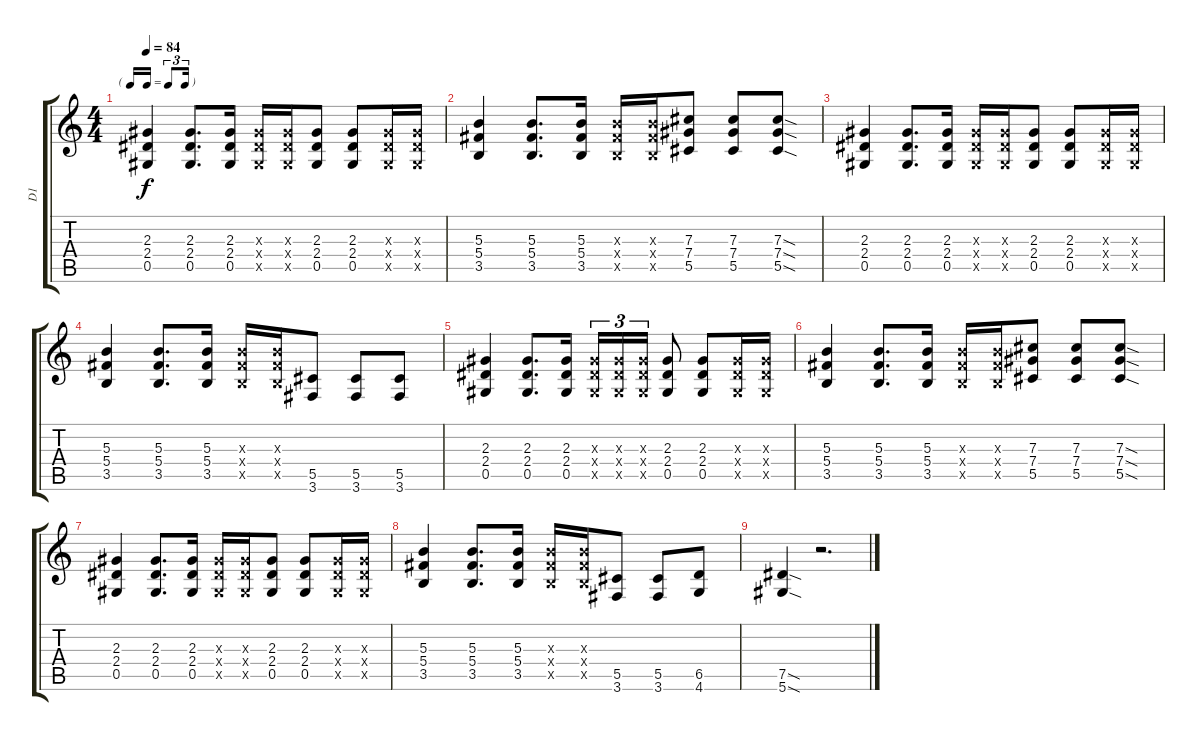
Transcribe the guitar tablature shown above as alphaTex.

\track ("D1" "D1") {instrument distortionguitar}
\staff {score tabs}
\tuning (Eb4 Bb3 Gb3 Db3 Ab2 Eb2) {hide}
\ts (4 4)
\tf triplet16th
\tempo 84
\clef g2
\ks c
(2.3 2.4 0.5).4{dy f} (2.3 2.4 0.5).8{d} (2.3 2.4 0.5).16 (2.3{x} 2.4{x} 0.5{x}).16 (2.3{x} 2.4{x} 0.5{x}).16 (2.3 2.4 0.5).8 (2.3 2.4 0.5).8 (2.3{x} 2.4{x} 0.5{x}).16 (2.3{x} 2.4{x} 0.5{x}).16 |
(5.3 5.4 3.5).4 (5.3 5.4 3.5).8{d} (5.3 5.4 3.5).16 (5.3{x} 5.4{x} 3.5{x}).16 (5.3{x} 5.4{x} 3.5{x}).16 (7.3 7.4 5.5).8 (7.3 7.4 5.5).8 (7.3{sod} 7.4{sod} 5.5{sod}).8 |
(2.3 2.4 0.5).4 (2.3 2.4 0.5).8{d} (2.3 2.4 0.5).16 (2.3{x} 2.4{x} 0.5{x}).16 (2.3{x} 2.4{x} 0.5{x}).16 (2.3 2.4 0.5).8 (2.3 2.4 0.5).8 (2.3{x} 2.4{x} 0.5{x}).16 (2.3{x} 2.4{x} 0.5{x}).16 |
(5.3 5.4 3.5).4 (5.3 5.4 3.5).8{d} (5.3 5.4 3.5).16 (5.3{x} 5.4{x} 3.5{x}).16 (5.3{x} 5.4{x} 3.5{x}).16 (5.5 3.6).8 (5.5 3.6).8 (5.5 3.6).8 |
(2.3 2.4 0.5).4 (2.3 2.4 0.5).8{d} (2.3 2.4 0.5).16 (2.3{x} 2.4{x} 0.5{x}).16{tu (3 2)} (2.3{x} 2.4{x} 0.5{x}).16{tu (3 2)} (2.3{x} 2.4{x} 0.5{x}).16{tu (3 2)} (2.3 2.4 0.5).8 (2.3 2.4 0.5).8 (2.3{x} 2.4{x} 0.5{x}).16 (2.3{x} 2.4{x} 0.5{x}).16 |
(5.3 5.4 3.5).4 (5.3 5.4 3.5).8{d} (5.3 5.4 3.5).16 (5.3{x} 5.4{x} 3.5{x}).16 (5.3{x} 5.4{x} 3.5{x}).16 (7.3 7.4 5.5).8 (7.3 7.4 5.5).8 (7.3{sod} 7.4{sod} 5.5{sod}).8 |
(2.3 2.4 0.5).4 (2.3 2.4 0.5).8{d} (2.3 2.4 0.5).16 (2.3{x} 2.4{x} 0.5{x}).16 (2.3{x} 2.4{x} 0.5{x}).16 (2.3 2.4 0.5).8 (2.3 2.4 0.5).8 (2.3{x} 2.4{x} 0.5{x}).16 (2.3{x} 2.4{x} 0.5{x}).16 |
(5.3 5.4 3.5).4 (5.3 5.4 3.5).8{d} (5.3 5.4 3.5).16 (5.3{x} 5.4{x} 3.5{x}).16 (5.3{x} 5.4{x} 3.5{x}).16 (5.5 3.6).8 (5.5 3.6).8 (6.5 4.6).8 |
(7.5{sod} 5.6{sod}).4 r.2{d}
